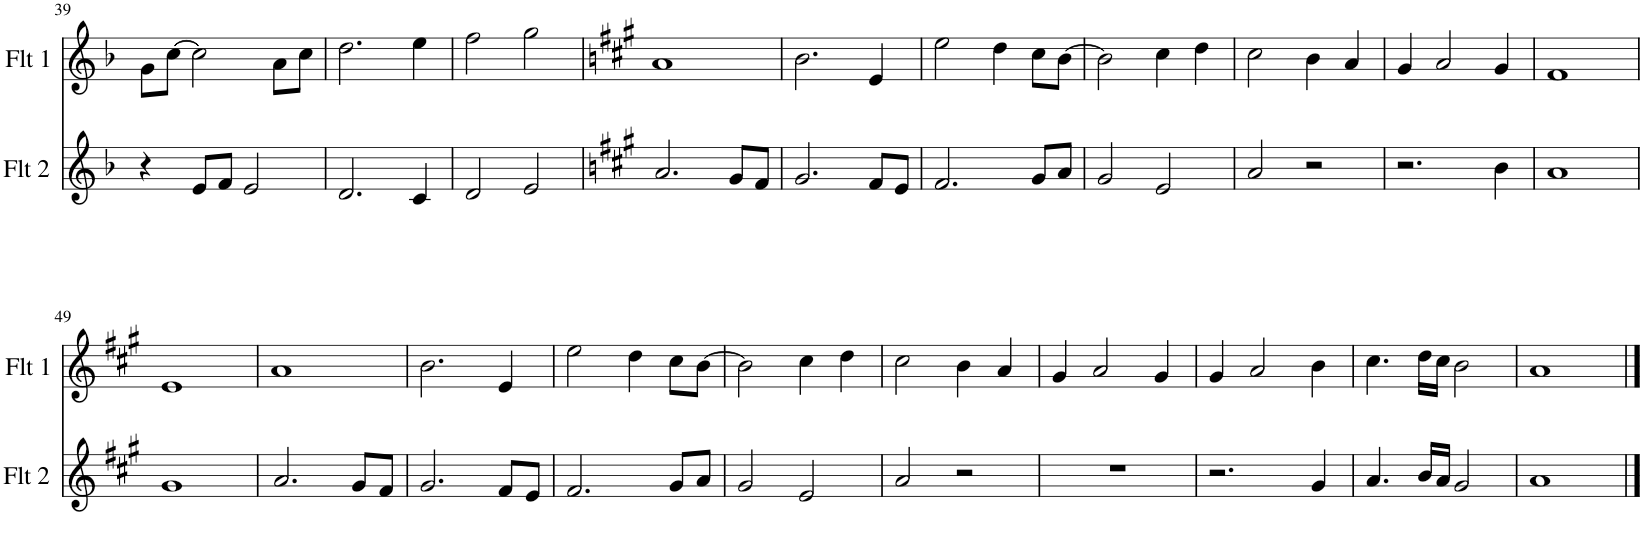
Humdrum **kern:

**kern	**kern
*part2	*part1
*staff2	*staff1
*I"Flauta 2	*I"Flauta 1
*I'Flt 2	*I'Flt 1
!!LO:PB:g=z
*clefG2	*clefG2
*k[b-]	*k[b-]
*M4/4	*M4/4
=39	=39
4r	8g\L
.	[8cc\J
8e/L	2cc\]
8f/J	.
2e/	.
.	8a\L
.	8cc\J
=40	=40
2.d/	2.dd\
4c/	4ee\
=41	=41
2d/	2ff\
2e/	2gg\
=42	=42
*k[f#c#g#]	*k[f#c#g#]
2.a/	1a
8g#/L	.
8f#/J	.
=43	=43
2.g#/	2.b\
8f#/L	4e/
8e/J	.
=44	=44
2.f#/	2ee\
.	4dd\
8g#/L	8cc#\L
8a/J	[8b\J
=45	=45
2g#/	2b\]
2e/	4cc#\
.	4dd\
=46	=46
2a/	2cc#\
2r	4b\
.	4a/
=47	=47
2.r	4g#/
.	2a/
4b\	4g#/
=48	=48
1a	1f#
!!LO:LB:g=z
=49	=49
1g#	1e
=50	=50
2.a/	1a
8g#/L	.
8f#/J	.
=51	=51
2.g#/	2.b\
8f#/L	4e/
8e/J	.
=52	=52
2.f#/	2ee\
.	4dd\
8g#/L	8cc#\L
8a/J	[8b\J
=53	=53
2g#/	2b\]
2e/	4cc#\
.	4dd\
=54	=54
2a/	2cc#\
2r	4b\
.	4a/
=55	=55
1r	4g#/
.	2a/
.	4g#/
=56	=56
2.r	4g#/
.	2a/
4g#/	4b\
=57	=57
4.a/	4.cc#\
16b/LL	16dd\LL
16a/JJ	16cc#\JJ
2g#/	2b\
=58	=58
1a	1a
==	==
*-	*-
